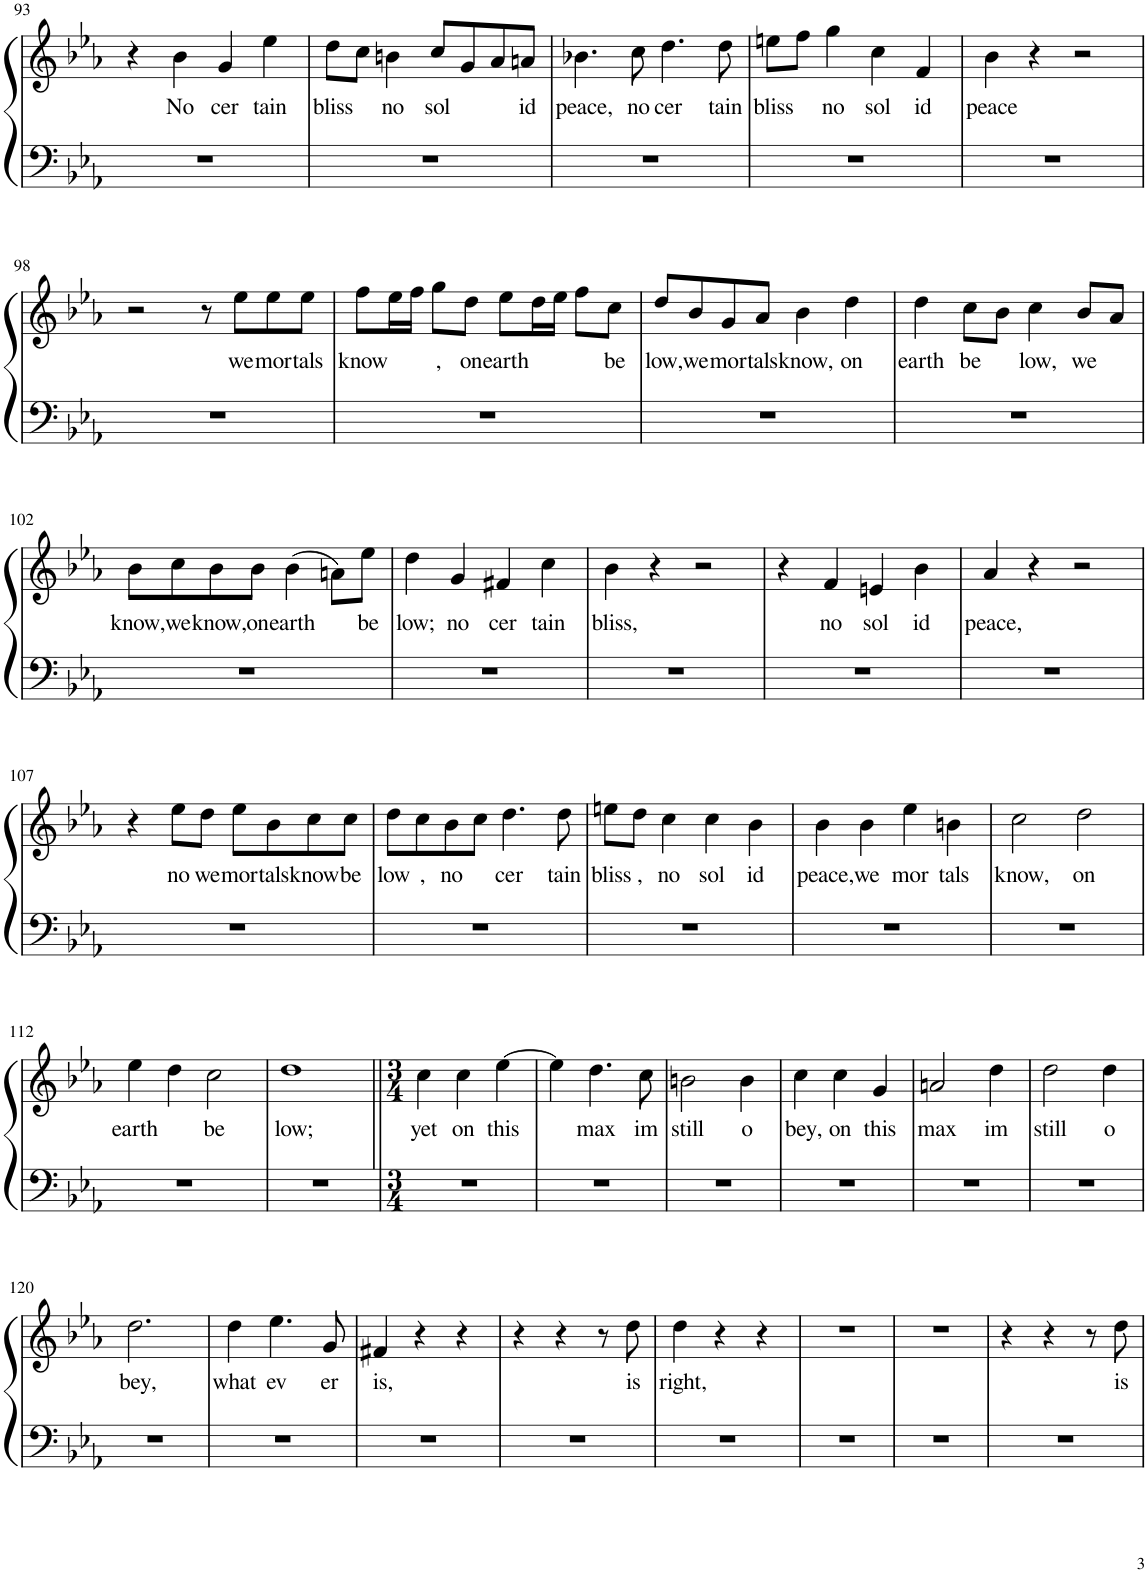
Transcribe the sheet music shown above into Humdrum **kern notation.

**kern	**kern	**text
*part1	*part1	*part1
*staff2	*staff1	*staff1
*I"Piano	*	*
*I'Pno.	*	*
!!LO:PB:g=z
*clefF4	*clefG2	*
*k[b-e-a-]	*k[b-e-a-]	*
*M4/4	*M4/4	*
*met(c)	*met(c)	*
=93	=93	=93
1r	4r	.
!	!	!LO:LY:b
.	4b-\	No
!	!	!LO:LY:b
.	4g/	cer
!	!	!LO:LY:b
.	4ee-\	tain
=94	=94	=94
!	!	!LO:LY:b
1r	8dd\L	bliss
.	8cc\J	.
!	!	!LO:LY:b
.	4bn\	no
!	!	!LO:LY:b
.	8cc/L	sol
.	8g/	.
.	8a-/	.
!	!	!LO:LY:b
.	8an/J	id
=95	=95	=95
!	!	!LO:LY:b
1r	4.b-X\	peace,
!	!	!LO:LY:b
.	8cc\	no
!	!	!LO:LY:b
.	4.dd\	cer
!	!	!LO:LY:b
.	8dd\	tain
=96	=96	=96
!	!	!LO:LY:b
1r	8een\L	bliss
.	8ff\J	.
!	!	!LO:LY:b
.	4gg\	no
!	!	!LO:LY:b
.	4cc\	sol
!	!	!LO:LY:b
.	4f/	id
=97	=97	=97
!	!	!LO:LY:b
1r	4b-\	peace
.	4r	.
.	2r	.
!!LO:LB:g=z
=98	=98	=98
1r	2r	.
.	8r	.
!	!	!LO:LY:b
.	8ee-\L	we
!	!	!LO:LY:b
.	8ee-\	mor
!	!	!LO:LY:b
.	8ee-\J	tals
=99	=99	=99
!	!	!LO:LY:b
1r	8ff\L	know
.	16ee-\L	.
.	16ff\JJ	.
!	!	!LO:LY:b
.	8gg\L	,
!	!	!LO:LY:b
.	8dd\J	on
!	!	!LO:LY:b
.	8ee-\L	earth
.	16dd\L	.
.	16ee-\JJ	.
.	8ff\L	.
!	!	!LO:LY:b
.	8cc\J	be
=100	=100	=100
!	!	!LO:LY:b
1r	8dd/L	low,
!	!	!LO:LY:b
.	8b-/	we
!	!	!LO:LY:b
.	8g/	mor
!	!	!LO:LY:b
.	8a-/J	tals
!	!	!LO:LY:b
.	4b-\	know,
!	!	!LO:LY:b
.	4dd\	on
=101	=101	=101
!	!	!LO:LY:b
1r	4dd\	earth
!	!	!LO:LY:b
.	8cc\L	be
.	8b-\J	.
!	!	!LO:LY:b
.	4cc\	low,
!	!	!LO:LY:b
.	8b-/L	we
.	8a-/J	.
!!LO:LB:g=z
=102	=102	=102
!	!	!LO:LY:b
1r	8b-\L	know,
!	!	!LO:LY:b
.	8cc\	we
!	!	!LO:LY:b
.	8b-\	know,
!	!	!LO:LY:b
.	8b-\J	on
!	!	!LO:LY:b
.	(4b-\	earth
.	8an\L)	.
!	!	!LO:LY:b
.	8ee-\J	be
=103	=103	=103
!	!	!LO:LY:b
1r	4dd\	low;
!	!	!LO:LY:b
.	4g/	no
!	!	!LO:LY:b
.	4f#X/	cer
!	!	!LO:LY:b
.	4cc\	tain
=104	=104	=104
!	!	!LO:LY:b
1r	4b-\	bliss,
.	4r	.
.	2r	.
=105	=105	=105
1r	4r	.
!	!	!LO:LY:b
.	4f/	no
!	!	!LO:LY:b
.	4en/	sol
!	!	!LO:LY:b
.	4b-\	id
=106	=106	=106
!	!	!LO:LY:b
1r	4a-/	peace,
.	4r	.
.	2r	.
!!LO:LB:g=z
=107	=107	=107
1r	4r	.
!	!	!LO:LY:b
.	8ee-\L	no
!	!	!LO:LY:b
.	8dd\J	we
!	!	!LO:LY:b
.	8ee-\L	mor
!	!	!LO:LY:b
.	8b-\	tals
!	!	!LO:LY:b
.	8cc\	know
!	!	!LO:LY:b
.	8cc\J	be
=108	=108	=108
!	!	!LO:LY:b
1r	8dd\L	low
!	!	!LO:LY:b
.	8cc\	,
!	!	!LO:LY:b
.	8b-\	no
.	8cc\J	.
!	!	!LO:LY:b
.	4.dd\	cer
!	!	!LO:LY:b
.	8dd\	tain
=109	=109	=109
!	!	!LO:LY:b
1r	8een\L	bliss
!	!	!LO:LY:b
.	8dd\J	,
!	!	!LO:LY:b
.	4cc\	no
!	!	!LO:LY:b
.	4cc\	sol
!	!	!LO:LY:b
.	4b-\	id
=110	=110	=110
!	!	!LO:LY:b
1r	4b-\	peace,
!	!	!LO:LY:b
.	4b-\	we
!	!	!LO:LY:b
.	4ee-\	mor
!	!	!LO:LY:b
.	4bn\	tals
=111	=111	=111
!	!	!LO:LY:b
1r	2cc\	know,
!	!	!LO:LY:b
.	2dd\	on
!!LO:LB:g=z
=112	=112	=112
!	!	!LO:LY:b
1r	4ee-\	earth
.	4dd\	.
!	!	!LO:LY:b
.	2cc\	be
=113	=113	=113
!	!	!LO:LY:b
1r	1dd	low;
=114||	=114||	=114||
*M3/4	*M3/4	*
!	!	!LO:LY:b
2.r	4cc\	yet
!	!	!LO:LY:b
.	4cc\	on
!	!	!LO:LY:b
.	[4ee-\	this
=115	=115	=115
2.r	4ee-\]	.
!	!	!LO:LY:b
.	4.dd\	max
!	!	!LO:LY:b
.	8cc\	im
=116	=116	=116
!	!	!LO:LY:b
2.r	2bn\	still
!	!	!LO:LY:b
.	4b\	o
=117	=117	=117
!	!	!LO:LY:b
2.r	4cc\	bey,
!	!	!LO:LY:b
.	4cc\	on
!	!	!LO:LY:b
.	4g/	this
=118	=118	=118
!	!	!LO:LY:b
2.r	2an/	max
!	!	!LO:LY:b
.	4dd\	im
=119	=119	=119
!	!	!LO:LY:b
2.r	2dd\	still
!	!	!LO:LY:b
.	4dd\	o
!!LO:LB:g=z
=120	=120	=120
!	!	!LO:LY:b
2.r	2.dd\	bey,
=121	=121	=121
!	!	!LO:LY:b
2.r	4dd\	what
!	!	!LO:LY:b
.	4.ee-\	ev
!	!	!LO:LY:b
.	8g/	er
=122	=122	=122
!	!	!LO:LY:b
2.r	4f#X/	is,
.	4r	.
.	4r	.
=123	=123	=123
2.r	4r	.
.	4r	.
.	8r	.
!	!	!LO:LY:b
.	8dd\	is
=124	=124	=124
!	!	!LO:LY:b
2.r	4dd\	right,
.	4r	.
.	4r	.
=125	=125	=125
2.r	2.r	.
=126	=126	=126
2.r	2.r	.
=127	=127	=127
2.r	4r	.
.	4r	.
.	8r	.
!	!	!LO:LY:b
.	8dd\	is
=	=	=
*-	*-	*-
